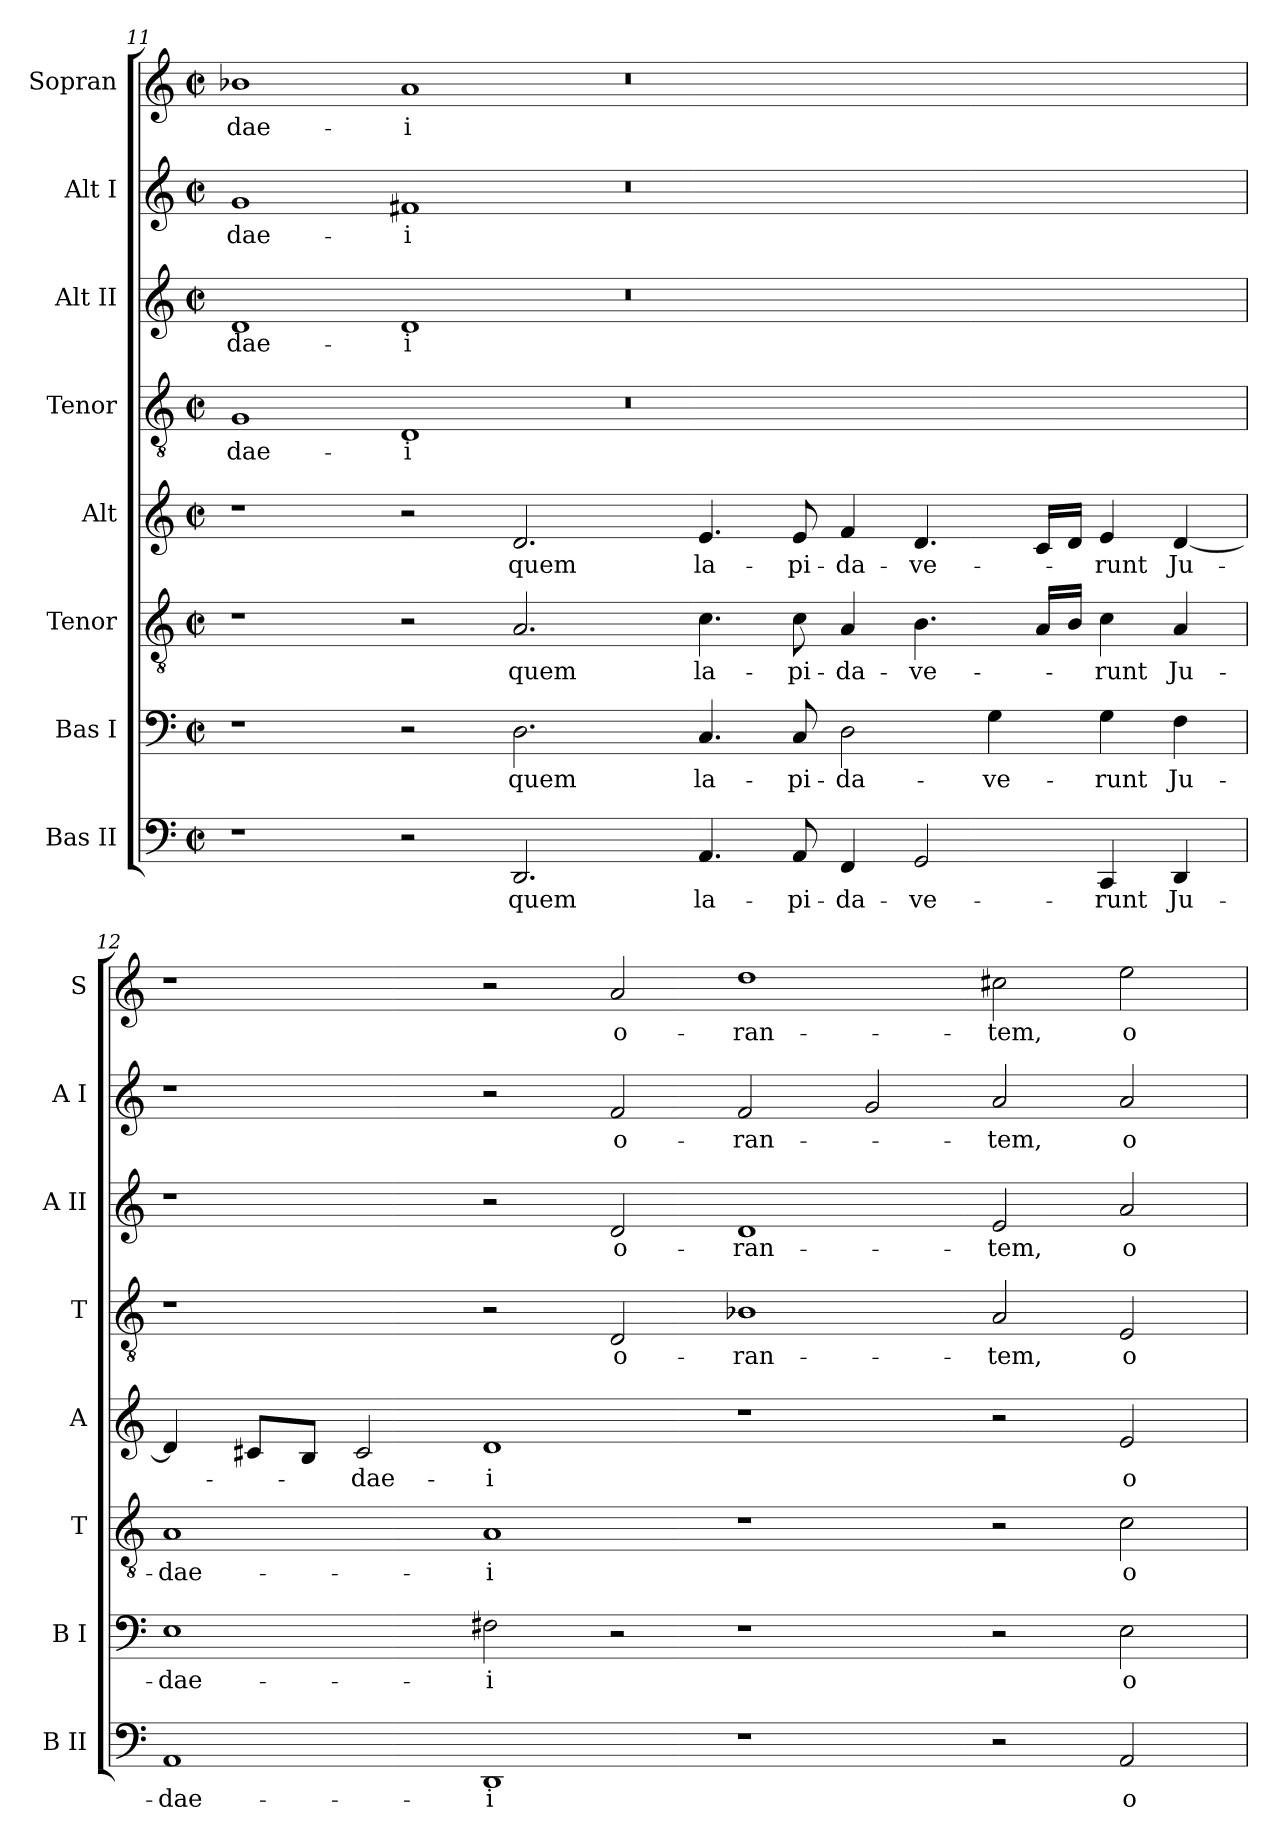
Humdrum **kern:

**kern	**text	**kern	**text	**kern	**text	**kern	**text	**kern	**text	**kern	**text	**kern	**text	**kern	**text
*part8	*part8	*part7	*part7	*part6	*part6	*part5	*part5	*part4	*part4	*part3	*part3	*part2	*part2	*part1	*part1
*staff8	*staff8	*staff7	*staff7	*staff6	*staff6	*staff5	*staff5	*staff4	*staff4	*staff3	*staff3	*staff2	*staff2	*staff1	*staff1
*I"Bas II	*	*I"Bas I	*	*I"Tenor	*	*I"Alt	*	*I"Tenor	*	*I"Alt II	*	*I"Alt I	*	*I"Sopran	*
*I'B II	*	*I'B I	*	*I'T	*	*I'A	*	*I'T	*	*I'A II	*	*I'A I	*	*I'S	*
*clefF4	*	*clefF4	*	*clefGv2	*	*clefG2	*	*clefGv2	*	*clefG2	*	*clefG2	*	*clefG2	*
*k[]	*	*k[]	*	*k[]	*	*k[]	*	*k[]	*	*k[]	*	*k[]	*	*k[]	*
*C:	*	*C:	*	*C:	*	*C:	*	*C:	*	*C:	*	*C:	*	*C:	*
*M2/2	*	*M2/2	*	*M2/2	*	*M2/2	*	*M2/2	*	*M2/2	*	*M2/2	*	*M2/2	*
*met(c|)	*	*met(c|)	*	*met(c|)	*	*met(c|)	*	*met(c|)	*	*met(c|)	*	*met(c|)	*	*met(c|)	*
=11	=11	=11	=11	=11	=11	=11	=11	=11	=11	=11	=11	=11	=11	=11	=11
!	!	!	!	!	!	!	!	!	!LO:LY:b	!	!LO:LY:b	!	!LO:LY:b	!	!LO:LY:b
1r	.	1r	.	1r	.	1r	.	1G	-dae-	1d	-dae-	1g	-dae-	1b-X	-dae-
!	!	!	!	!	!	!	!	!	!LO:LY:b	!	!LO:LY:b	!	!LO:LY:b	!	!LO:LY:b
2r	.	2r	.	2r	.	2r	.	1D	-i	1d	-i	1f#X	-i	1a	-i
!	!LO:LY:b	!	!LO:LY:b	!	!LO:LY:b	!	!LO:LY:b	!	!	!	!	!	!	!	!
2.DD/	quem	2.D\	quem	2.A/	quem	2.d/	quem	.	.	.	.	.	.	.	.
.	.	.	.	.	.	.	.	0r	.	0r	.	0r	.	0r	.
!	!LO:LY:b	!	!LO:LY:b	!	!LO:LY:b	!	!LO:LY:b	!	!	!	!	!	!	!	!
4.AA/	la-	4.C/	la-	4.c\	la-	4.e/	la-	.	.	.	.	.	.	.	.
!	!LO:LY:b	!	!LO:LY:b	!	!LO:LY:b	!	!LO:LY:b	!	!	!	!	!	!	!	!
8AA/	-pi-	8C/	-pi-	8c\	-pi-	8e/	-pi-	.	.	.	.	.	.	.	.
!	!LO:LY:b	!	!LO:LY:b	!	!LO:LY:b	!	!LO:LY:b	!	!	!	!	!	!	!	!
4FF/	-da-	2D\	-da-	4A/	-da-	4f/	-da-	.	.	.	.	.	.	.	.
!	!LO:LY:b	!	!	!	!LO:LY:b	!	!LO:LY:b	!	!	!	!	!	!	!	!
2GG/	-ve-	.	.	4.B\	-ve-	4.d/	-ve-	.	.	.	.	.	.	.	.
!	!	!	!LO:LY:b	!	!	!	!	!	!	!	!	!	!	!	!
.	.	4G\	-ve-	.	.	.	.	.	.	.	.	.	.	.	.
.	.	.	.	16A/LL	.	16c/LL	.	.	.	.	.	.	.	.	.
.	.	.	.	16B/JJ	.	16d/JJ	.	.	.	.	.	.	.	.	.
!	!LO:LY:b	!	!LO:LY:b	!	!LO:LY:b	!	!LO:LY:b	!	!	!	!	!	!	!	!
4CC/	-runt	4G\	-runt	4c\	-runt	4e/	-runt	.	.	.	.	.	.	.	.
!	!LO:LY:b	!	!LO:LY:b	!	!LO:LY:b	!	!LO:LY:b	!	!	!	!	!	!	!	!
4DD/	Ju-	4F\	Ju-	4A/	Ju-	[4d/	Ju-	.	.	.	.	.	.	.	.
=12	=12	=12	=12	=12	=12	=12	=12	=12	=12	=12	=12	=12	=12	=12	=12
!	!LO:LY:b	!	!LO:LY:b	!	!LO:LY:b	!	!	!	!	!	!	!	!	!	!
1AA	-dae-	1E	-dae-	1A	-dae-	4d/]	.	1r	.	1r	.	1r	.	1r	.
.	.	.	.	.	.	8c#X/L	.	.	.	.	.	.	.	.	.
.	.	.	.	.	.	8B/J	.	.	.	.	.	.	.	.	.
!	!	!	!	!	!	!	!LO:LY:b	!	!	!	!	!	!	!	!
.	.	.	.	.	.	2c#/	-dae-	.	.	.	.	.	.	.	.
!	!LO:LY:b	!	!LO:LY:b	!	!LO:LY:b	!	!LO:LY:b	!	!	!	!	!	!	!	!
1DD	-i	2F#X\	-i	1A	-i	1d	-i	2r	.	2r	.	2r	.	2r	.
!	!	!	!	!	!	!	!	!	!LO:LY:b	!	!LO:LY:b	!	!LO:LY:b	!	!LO:LY:b
.	.	2r	.	.	.	.	.	2D/	o-	2d/	o-	2f/	o-	2a/	o-
!	!	!	!	!	!	!	!	!	!LO:LY:b	!	!LO:LY:b	!	!LO:LY:b	!	!LO:LY:b
1r	.	1r	.	1r	.	1r	.	1B-X	-ran-	1d	-ran-	2f/	-ran-	1dd	-ran-
.	.	.	.	.	.	.	.	.	.	.	.	2g/	.	.	.
!	!	!	!	!	!	!	!	!	!LO:LY:b	!	!LO:LY:b	!	!LO:LY:b	!	!LO:LY:b
2r	.	2r	.	2r	.	2r	.	2A/	-tem,	2e/	-tem,	2a/	-tem,	2cc#X\	-tem,
!	!LO:LY:b	!	!LO:LY:b	!	!LO:LY:b	!	!LO:LY:b	!	!LO:LY:b	!	!LO:LY:b	!	!LO:LY:b	!	!LO:LY:b
2AA/	o-	2E\	o-	2c\	o-	2e/	o-	2E/	o-	2a/	o-	2a/	o-	2ee\	o-
=	=	=	=	=	=	=	=	=	=	=	=	=	=	=	=
*-	*-	*-	*-	*-	*-	*-	*-	*-	*-	*-	*-	*-	*-	*-	*-
